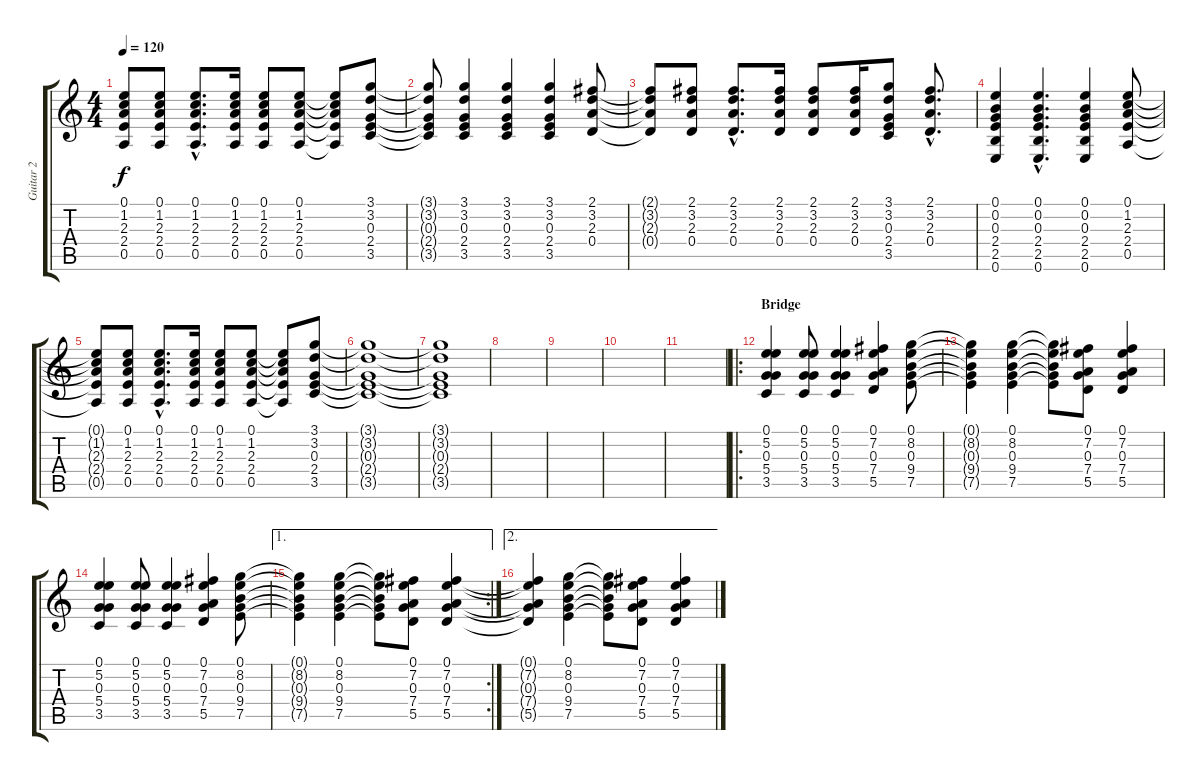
\track ("Guitar 2" "Guitar 2") {instrument distortionguitar}
\staff {score tabs}
\tuning (E4 B3 G3 D3 A2 E2) {hide}
\ts (4 4)
\tempo 120
\clef g2
\ks c
(0.1{t} 1.2{t} 2.3{t} 2.4{t} 0.5{t}).8{dy f} (0.1 1.2 2.3 2.4 0.5).8 (0.1{hac} 1.2{hac} 2.3{hac} 2.4{hac} 0.5{hac}).8{d} (0.1 1.2 2.3 2.4 0.5).16 (0.1 1.2 2.3 2.4 0.5).8 (0.1 1.2 2.3 2.4 0.5).8 (0.1{t} 1.2{t} 2.3{t} 2.4{t} 0.5{t}).8 (3.1 3.2 0.3 2.4 3.5).8 |
(3.1{t} 3.2{t} 0.3{t} 2.4{t} 3.5{t}).8 (3.1 3.2 0.3 2.4 3.5).4 (3.1 3.2 0.3 2.4 3.5).4 (3.1 3.2 0.3 2.4 3.5).4 (2.1 3.2 2.3 0.4).8 |
(2.1{t} 3.2{t} 2.3{t} 0.4{t}).8 (2.1 3.2 2.3 0.4).8 (2.1{hac} 3.2{hac} 2.3{hac} 0.4{hac}).8{d} (2.1 3.2 2.3 0.4).16 (2.1 3.2 2.3 0.4).8 (2.1 3.2 2.3 0.4).16 (3.1 3.2 0.3 2.4 3.5).8 (2.1{hac} 3.2{hac} 2.3{hac} 0.4{hac}).8{d} |
(0.1 0.2 0.3 2.4 2.5 0.6).4 (0.1{hac} 0.2{hac} 0.3{hac} 2.4{hac} 2.5{hac} 0.6{hac}).4{d} (0.1 0.2 0.3 2.4 2.5 0.6).4 (0.1 1.2 2.3 2.4 0.5).8 |
(0.1{t} 1.2{t} 2.3{t} 2.4{t} 0.5{t}).8 (0.1 1.2 2.3 2.4 0.5).8 (0.1{hac} 1.2{hac} 2.3{hac} 2.4{hac} 0.5{hac}).8{d} (0.1 1.2 2.3 2.4 0.5).16 (0.1 1.2 2.3 2.4 0.5).8 (0.1 1.2 2.3 2.4 0.5).8 (0.1{t} 1.2{t} 2.3{t} 2.4{t} 0.5{t}).8 (3.1 3.2 0.3 2.4 3.5).8 |
(3.1{t} 3.2{t} 0.3{t} 2.4{t} 3.5{t}).1 |
(3.1{t} 3.2{t} 0.3{t} 2.4{t} 3.5{t}).1 |
|
|
|
|
\ro
\section ("" "Bridge")
(0.1 5.2 0.3 5.4 3.5).4 (0.1 5.2 0.3 5.4 3.5).8 (0.1 5.2 0.3 5.4 3.5).4 (0.1 7.2 0.3 7.4 5.5).4 (0.1 8.2 0.3 9.4 7.5).8 |
(0.1{t} 8.2{t} 0.3{t} 9.4{t} 7.5{t}).4 (0.1 8.2 0.3 9.4 7.5).4 (0.1{t} 8.2{t} 0.3{t} 9.4{t} 7.5{t}).8 (0.1 7.2 0.3 7.4 5.5).8 (0.1 7.2 0.3 7.4 5.5).4 |
(0.1 5.2 0.3 5.4 3.5).4 (0.1 5.2 0.3 5.4 3.5).8 (0.1 5.2 0.3 5.4 3.5).4 (0.1 7.2 0.3 7.4 5.5).4 (0.1 8.2 0.3 9.4 7.5).8 |
\ae 1
\rc 2
(0.1{t} 8.2{t} 0.3{t} 9.4{t} 7.5{t}).4 (0.1 8.2 0.3 9.4 7.5).4 (0.1{t} 8.2{t} 0.3{t} 9.4{t} 7.5{t}).8 (0.1 7.2 0.3 7.4 5.5).8 (0.1 7.2 0.3 7.4 5.5).4 |
\ae 2
(0.1{t} 7.2{t} 0.3{t} 7.4{t} 5.5{t}).4 (0.1 8.2 0.3 9.4 7.5).4 (0.1{t} 8.2{t} 0.3{t} 9.4{t} 7.5{t}).8 (0.1 7.2 0.3 7.4 5.5).8 (0.1 7.2 0.3 7.4 5.5).4
